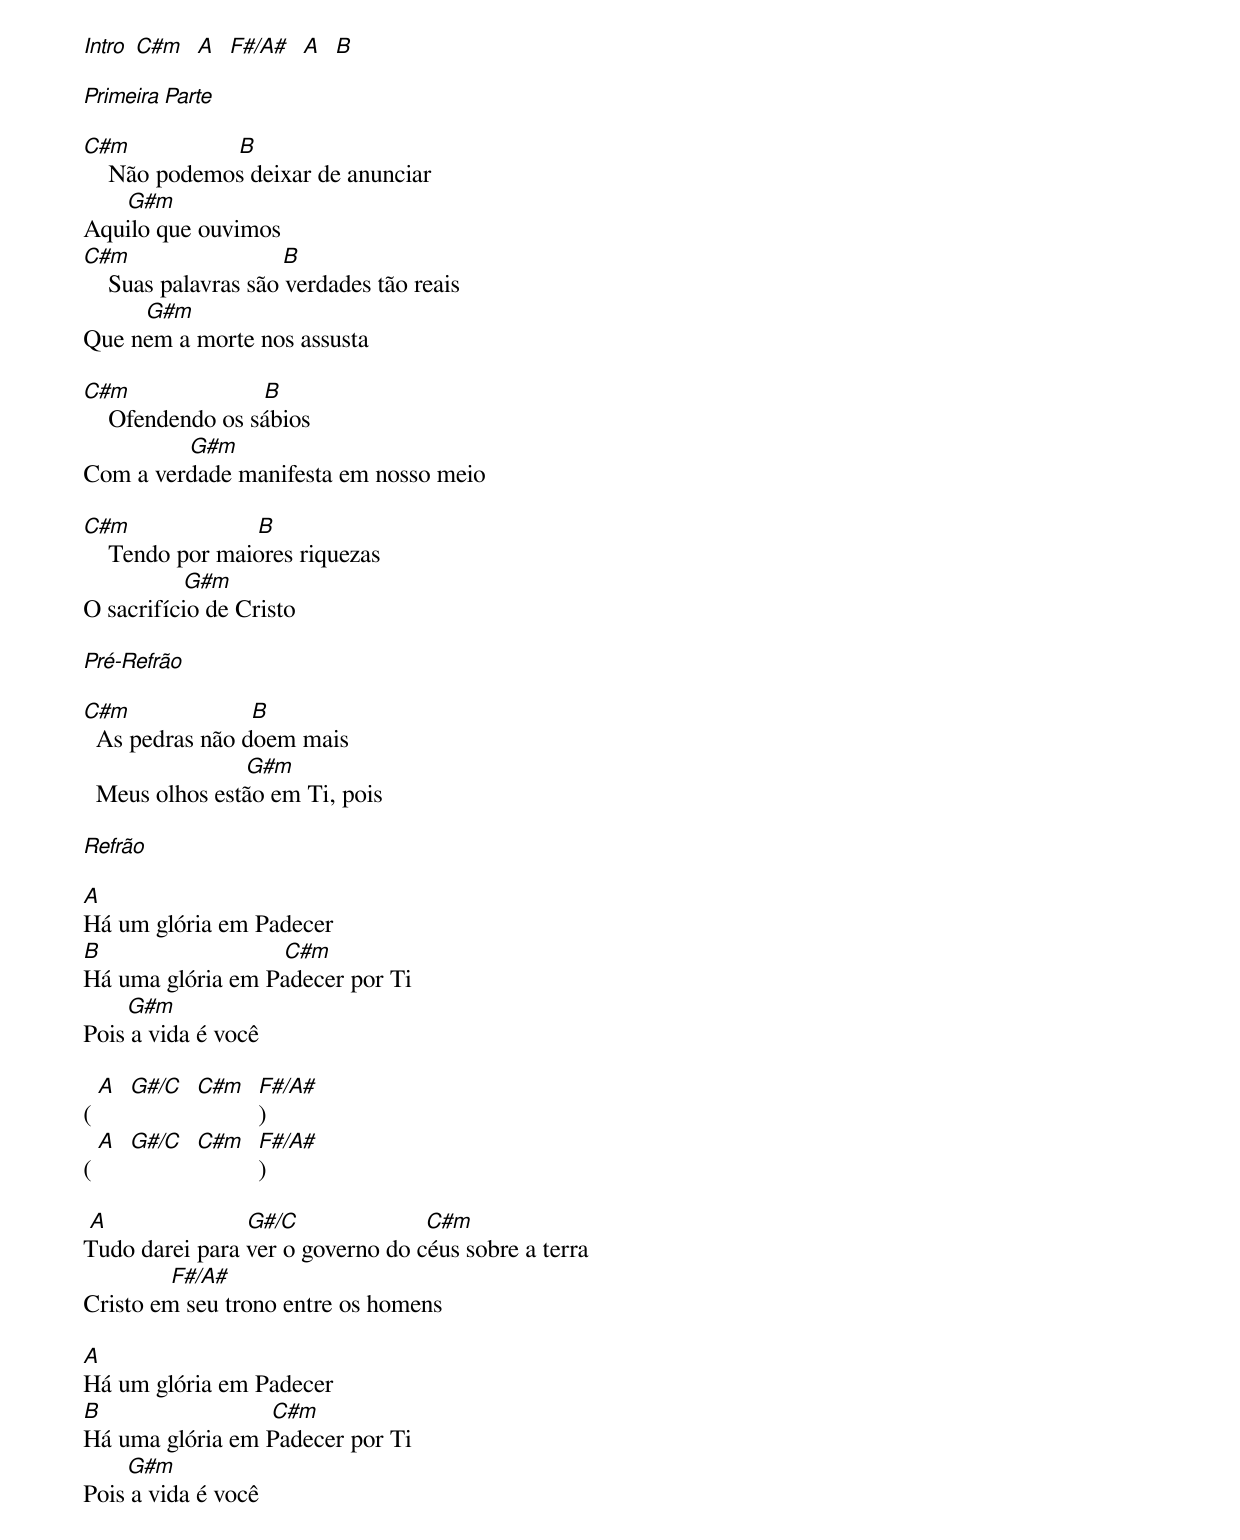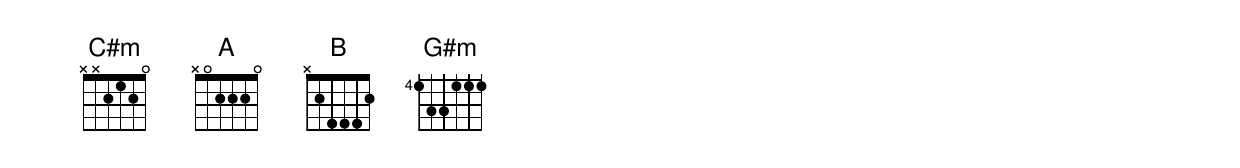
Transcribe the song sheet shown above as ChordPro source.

[Intro] [C#m]  [A]  [F#/A#]  [A]  [B]

[Primeira Parte]

[C#m]                 [B]
    Não podemos deixar de anunciar
       [G#m]
Aquilo que ouvimos
[C#m]                        [B]
    Suas palavras são verdades tão reais
          [G#m]
Que nem a morte nos assusta

[C#m]                     [B]
    Ofendendo os sábios
                 [G#m]
Com a verdade manifesta em nosso meio

[C#m]                    [B]
    Tendo por maiores riquezas
                [G#m]
O sacrifício de Cristo

[Pré-Refrão]

[C#m]                   [B]
  As pedras não doem mais
                          [G#m]
  Meus olhos estão em Ti, pois

[Refrão]

[A]
Há um glória em Padecer
[B]                             [C#m]
Há uma glória em Padecer por Ti
       [G#m]
Pois a vida é você

( [A]  [G#/C]  [C#m]  [F#/A#])
( [A]  [G#/C]  [C#m]  [F#/A#])

 [A]                      [G#/C]                    [C#m]
Tudo darei para ver o governo do céus sobre a terra
              [F#/A#]
Cristo em seu trono entre os homens

[A]
Há um glória em Padecer
[B]                           [C#m]
Há uma glória em Padecer por Ti
       [G#m]
Pois a vida é você
